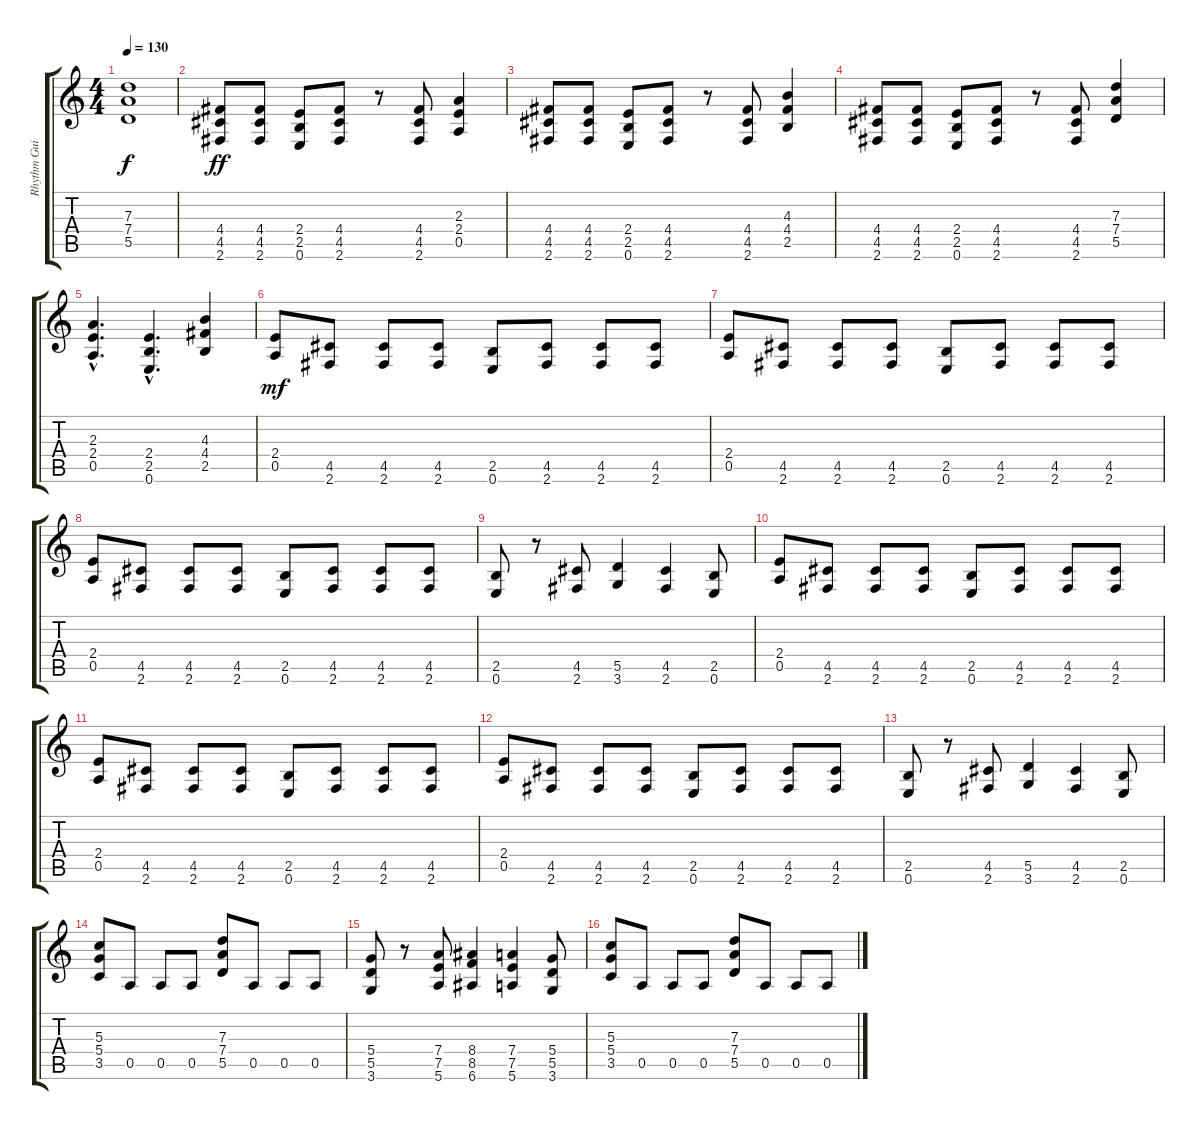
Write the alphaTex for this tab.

\track ("Rhythm Guitar" "Rhythm Gui") {instrument overdrivenguitar}
\staff {score tabs}
\tuning (E4 B3 G3 D3 A2 E2) {hide}
\ts (4 4)
\tempo 130
\clef g2
\ks c
(7.3{t} 7.4{t} 5.5{t}).1{dy f} |
(4.4 4.5 2.6).8{dy ff} (4.4 4.5 2.6).8 (2.4 2.5 0.6).8 (4.4 4.5 2.6).8 r.8 (4.4 4.5 2.6).8 (2.3 2.4 0.5).4 |
(4.4 4.5 2.6).8 (4.4 4.5 2.6).8 (2.4 2.5 0.6).8 (4.4 4.5 2.6).8 r.8 (4.4 4.5 2.6).8 (4.3 4.4 2.5).4 |
(4.4 4.5 2.6).8 (4.4 4.5 2.6).8 (2.4 2.5 0.6).8 (4.4 4.5 2.6).8 r.8 (4.4 4.5 2.6).8 (7.3 7.4 5.5).4 |
(2.3{hac} 2.4{hac} 0.5{hac}).4{d} (2.4{hac} 2.5{hac} 0.6{hac}).4{d} (4.3 4.4 2.5).4 |
(2.4 0.5).8{dy mf} (4.5 2.6).8 (4.5 2.6).8 (4.5 2.6).8 (2.5 0.6).8 (4.5 2.6).8 (4.5 2.6).8 (4.5 2.6).8 |
(2.4 0.5).8 (4.5 2.6).8 (4.5 2.6).8 (4.5 2.6).8 (2.5 0.6).8 (4.5 2.6).8 (4.5 2.6).8 (4.5 2.6).8 |
(2.4 0.5).8 (4.5 2.6).8 (4.5 2.6).8 (4.5 2.6).8 (2.5 0.6).8 (4.5 2.6).8 (4.5 2.6).8 (4.5 2.6).8 |
(2.5 0.6).8 r.8 (4.5 2.6).8 (5.5 3.6).4 (4.5 2.6).4 (2.5 0.6).8 |
(2.4 0.5).8 (4.5 2.6).8 (4.5 2.6).8 (4.5 2.6).8 (2.5 0.6).8 (4.5 2.6).8 (4.5 2.6).8 (4.5 2.6).8 |
(2.4 0.5).8 (4.5 2.6).8 (4.5 2.6).8 (4.5 2.6).8 (2.5 0.6).8 (4.5 2.6).8 (4.5 2.6).8 (4.5 2.6).8 |
(2.4 0.5).8 (4.5 2.6).8 (4.5 2.6).8 (4.5 2.6).8 (2.5 0.6).8 (4.5 2.6).8 (4.5 2.6).8 (4.5 2.6).8 |
(2.5 0.6).8 r.8 (4.5 2.6).8 (5.5 3.6).4 (4.5 2.6).4 (2.5 0.6).8 |
(5.3 5.4 3.5).8 0.5.8 0.5.8 0.5.8 (7.3 7.4 5.5).8 0.5.8 0.5.8 0.5.8 |
(5.4 5.5 3.6).8 r.8 (7.4 7.5 5.6).8 (8.4 8.5 6.6).4 (7.4 7.5 5.6).4 (5.4 5.5 3.6).8 |
(5.3 5.4 3.5).8 0.5.8 0.5.8 0.5.8 (7.3 7.4 5.5).8 0.5.8 0.5.8 0.5.8
